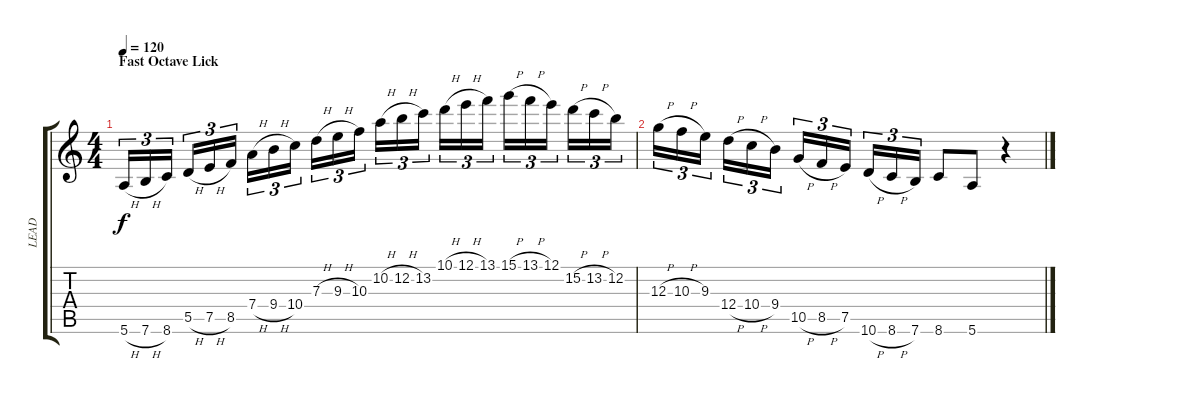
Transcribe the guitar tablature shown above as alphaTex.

\track ("LEAD" "LEAD") {instrument distortionguitar}
\staff {score tabs}
\tuning (E4 B3 G3 D3 A2 E2) {hide}
\ts (4 4)
\section ("" "Fast Octave Lick")
\tempo 120
\clef g2
\ks c
5.6{h}.16{tu (3 2) dy f} 7.6{h}.16{tu (3 2)} 8.6.16{tu (3 2) beam splitsecondary} 5.5{h}.16{tu (3 2)} 7.5{h}.16{tu (3 2)} 8.5.16{tu (3 2)} 7.4{h}.16{tu (3 2)} 9.4{h}.16{tu (3 2)} 10.4.16{tu (3 2) beam splitsecondary} 7.3{h}.16{tu (3 2)} 9.3{h}.16{tu (3 2)} 10.3.16{tu (3 2)} 10.2{h}.16{tu (3 2)} 12.2{h}.16{tu (3 2)} 13.2.16{tu (3 2) beam splitsecondary} 10.1{h}.16{tu (3 2)} 12.1{h}.16{tu (3 2)} 13.1.16{tu (3 2)} 15.1{h}.16{tu (3 2)} 13.1{h}.16{tu (3 2)} 12.1.16{tu (3 2) beam splitsecondary} 15.2{h}.16{tu (3 2)} 13.2{h}.16{tu (3 2)} 12.2.16{tu (3 2)} |
12.3{h}.16{tu (3 2)} 10.3{h}.16{tu (3 2)} 9.3.16{tu (3 2) beam splitsecondary} 12.4{h}.16{tu (3 2)} 10.4{h}.16{tu (3 2)} 9.4.16{tu (3 2)} 10.5{h}.16{tu (3 2)} 8.5{h}.16{tu (3 2)} 7.5.16{tu (3 2) beam splitsecondary} 10.6{h}.16{tu (3 2)} 8.6{h}.16{tu (3 2)} 7.6.16{tu (3 2)} 8.6.8 5.6.8 r.4
